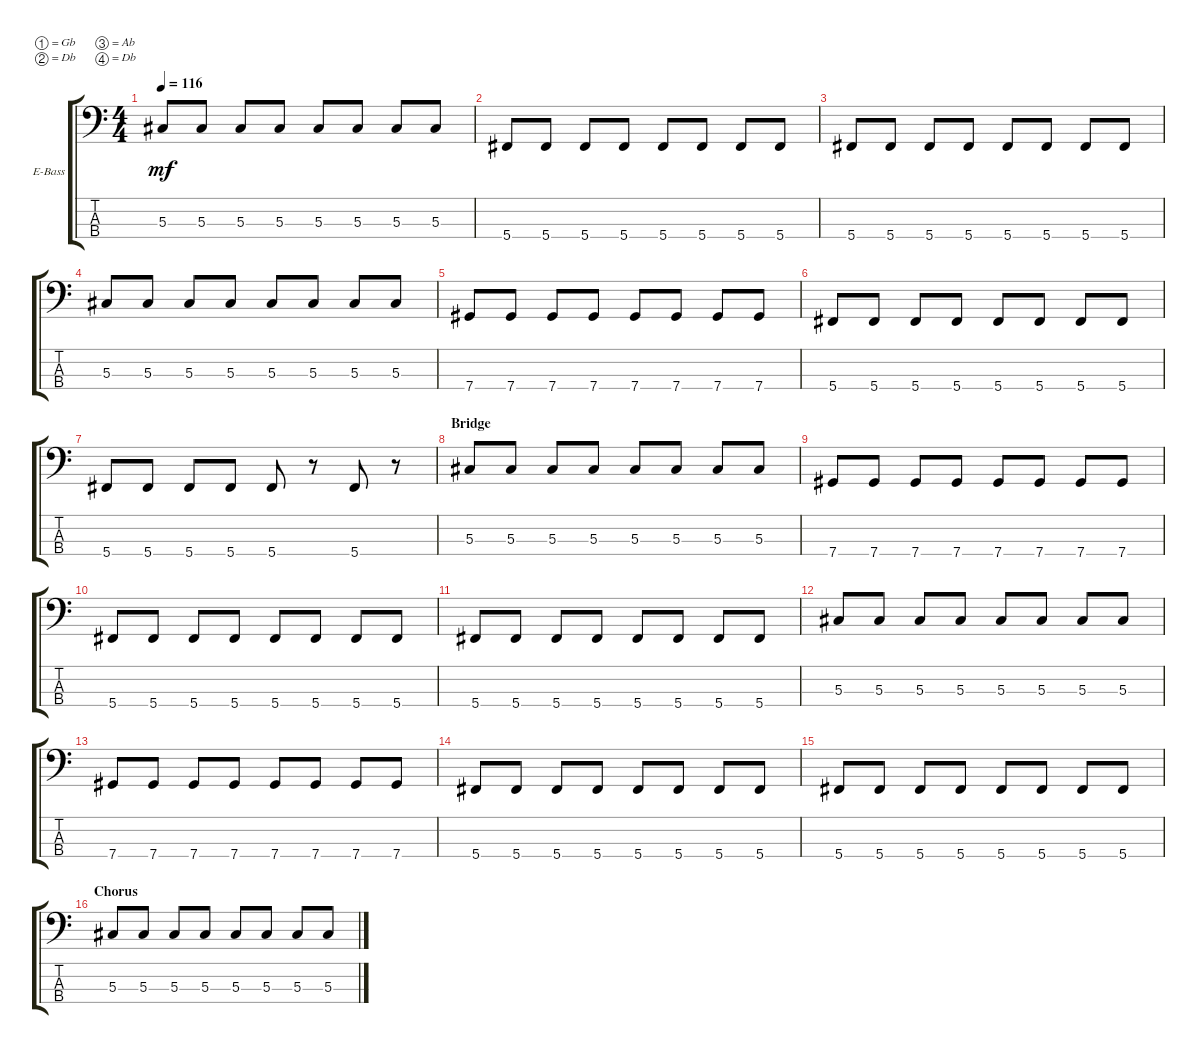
\defaultSystemsLayout 4
\bracketExtendMode groupsimilarinstruments
\firstSystemTrackNameOrientation horizontal
\otherSystemsTrackNameOrientation horizontal
\track ("Electric Bass" "E-Bass") {instrument electricbassfinger}
\staff {score tabs}
\tuning (Gb2 Db2 Ab1 Db1)
\ts (4 4)
\tempo 116
\clef f4
\ks c
5.3.8{dy mf} 5.3.8 5.3.8 5.3.8 5.3.8 5.3.8 5.3.8 5.3.8 |
5.4.8 5.4.8 5.4.8 5.4.8 5.4.8 5.4.8 5.4.8 5.4.8 |
5.4.8 5.4.8 5.4.8 5.4.8 5.4.8 5.4.8 5.4.8 5.4.8 |
5.3.8 5.3.8 5.3.8 5.3.8 5.3.8 5.3.8 5.3.8 5.3.8 |
7.4.8 7.4.8 7.4.8 7.4.8 7.4.8 7.4.8 7.4.8 7.4.8 |
5.4.8 5.4.8 5.4.8 5.4.8 5.4.8 5.4.8 5.4.8 5.4.8 |
5.4.8 5.4.8 5.4.8 5.4.8 5.4.8 r.8 5.4.8 r.8 |
\section ("" "Bridge")
5.3.8 5.3.8 5.3.8 5.3.8 5.3.8 5.3.8 5.3.8 5.3.8 |
7.4.8 7.4.8 7.4.8 7.4.8 7.4.8 7.4.8 7.4.8 7.4.8 |
5.4.8 5.4.8 5.4.8 5.4.8 5.4.8 5.4.8 5.4.8 5.4.8 |
5.4.8 5.4.8 5.4.8 5.4.8 5.4.8 5.4.8 5.4.8 5.4.8 |
5.3.8 5.3.8 5.3.8 5.3.8 5.3.8 5.3.8 5.3.8 5.3.8 |
7.4.8 7.4.8 7.4.8 7.4.8 7.4.8 7.4.8 7.4.8 7.4.8 |
5.4.8 5.4.8 5.4.8 5.4.8 5.4.8 5.4.8 5.4.8 5.4.8 |
5.4.8 5.4.8 5.4.8 5.4.8 5.4.8 5.4.8 5.4.8 5.4.8 |
\section ("" "Chorus")
5.3.8 5.3.8 5.3.8 5.3.8 5.3.8 5.3.8 5.3.8 5.3.8
